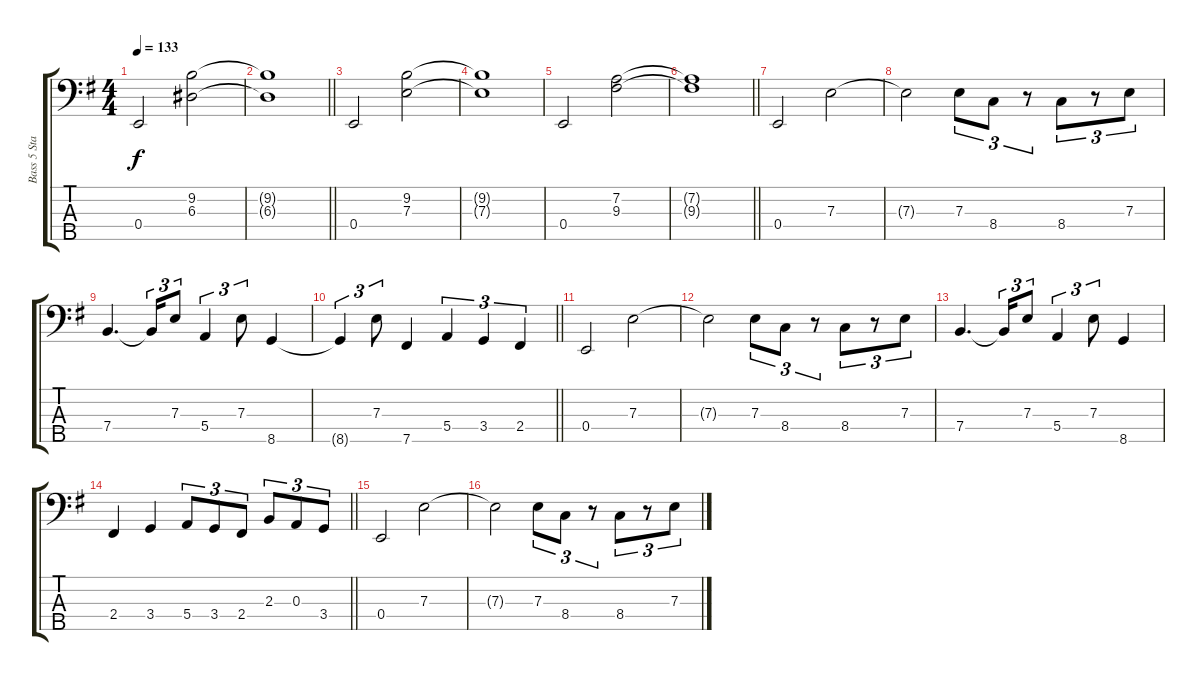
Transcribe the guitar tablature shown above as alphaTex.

\track ("Bass 5 Standard" "Bass 5 Sta") {instrument electricbassfinger}
\staff {score tabs}
\tuning (G2 D2 A1 E1 B0) {hide}
\ts (4 4)
\tempo 133
\clef f4
\ks eminor
0.4.2{dy f} (9.2 6.3).2 |
\barLineRight lightlight
(9.2{t} 6.3{t}).1 |
0.4.2 (9.2 7.3).2 |
(9.2{t} 7.3{t}).1 |
0.4.2 (7.2 9.3).2 |
\barLineRight lightlight
(7.2{t} 9.3{t}).1 |
\section ("" "")
0.4.2 7.3.2 |
7.3{t}.2 7.3.8{tu (3 2)} 8.4.8{tu (3 2)} r.8{tu (3 2)} 8.4.8{tu (3 2)} r.8{tu (3 2)} 7.3.8{tu (3 2)} |
7.4.4{d} 7.4{t}.16{tu (3 2)} 7.3.8{tu (3 2)} 5.4.4{tu (3 2)} 7.3.8{tu (3 2)} 8.5.4 |
\barLineRight lightlight
8.5{t}.4{tu (3 2)} 7.3.8{tu (3 2)} 7.5.4 5.4.4{tu (3 2)} 3.4.4{tu (3 2)} 2.4.4{tu (3 2)} |
0.4.2 7.3.2 |
7.3{t}.2 7.3.8{tu (3 2)} 8.4.8{tu (3 2)} r.8{tu (3 2)} 8.4.8{tu (3 2)} r.8{tu (3 2)} 7.3.8{tu (3 2)} |
7.4.4{d} 7.4{t}.16{tu (3 2)} 7.3.8{tu (3 2)} 5.4.4{tu (3 2)} 7.3.8{tu (3 2)} 8.5.4 |
\barLineRight lightlight
2.4.4 3.4.4 5.4.8{tu (3 2)} 3.4.8{tu (3 2)} 2.4.8{tu (3 2)} 2.3.8{tu (3 2)} 0.3.8{tu (3 2)} 3.4.8{tu (3 2)} |
0.4.2 7.3.2 |
7.3{t}.2 7.3.8{tu (3 2)} 8.4.8{tu (3 2)} r.8{tu (3 2)} 8.4.8{tu (3 2)} r.8{tu (3 2)} 7.3.8{tu (3 2)}
